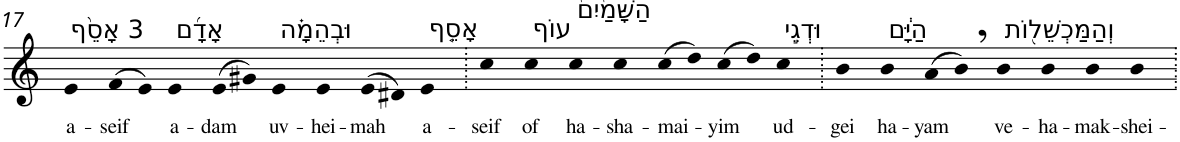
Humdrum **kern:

**kern	**text
*part1	*part1
*staff1	*staff1
*I"Piano	*
*I'Pno	*
!!LO:PB:g=z
*clefG2	*
*k[]	*
=17	=17
!LO:TX:a:t=3 אָסֵ֨ף	!
!	!LO:LY:b
4e	a-
!	!LO:LY:b
(>8f	-seif
8e)	.
!LO:TX:a:t=אָדָ֜ם	!
!	!LO:LY:b
4e	a-
!	!LO:LY:b
(>8e	-dam
8g#X)	.
!LO:TX:a:t=וּבְהֵמָ֗ה	!
!	!LO:LY:b
4e	uv-
!	!LO:LY:b
4e	-hei-
!	!LO:LY:b
(>8e	-mah
8d#X)	.
!LO:TX:a:t=אָסֵ֤ף	!
!	!LO:LY:b
4e	a-
=18.	=18.
!	!LO:LY:b
4cc	-seif
!LO:TX:a:t=עוֹף	!
!	!LO:LY:b
4cc	of
!LO:TX:a:t=הַשָּׁמַ֙יִם֙	!
!	!LO:LY:b
4cc	ha-
!	!LO:LY:b
4cc	-sha-
!	!LO:LY:b
(>8cc	-mai-
8dd)	.
!	!LO:LY:b
(>8cc	-yim
8dd)	.
!LO:TX:a:t=וּדְגֵ֣י	!
!	!LO:LY:b
4cc	ud-
=19.	=19.
!	!LO:LY:b
4b	-gei
!LO:TX:a:t=הַיָּ֔ם	!
!	!LO:LY:b
4b	ha-
!	!LO:LY:b
(>8a	-yam
8b,)	.
!LO:TX:a:t=וְהַמַּכְשֵׁל֖וֹת	!
!	!LO:LY:b
4b	ve-
!	!LO:LY:b
4b	-ha-
!	!LO:LY:b
4b	-mak-
!	!LO:LY:b
4b	-shei-
=.	=.
*-	*-
